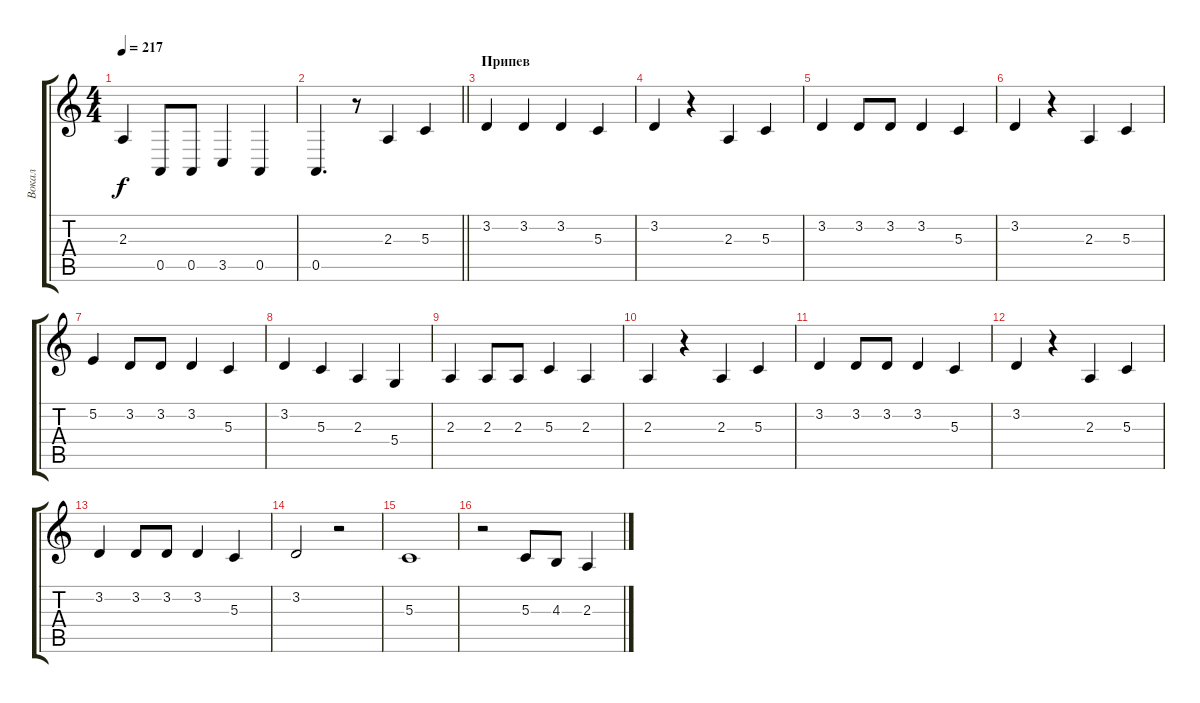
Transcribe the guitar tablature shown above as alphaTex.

\track ("Вокал" "Вокал") {instrument tenorsax}
\staff {score tabs}
\tuning (E4 B3 G3 D3 A2 E2) {hide}
\ts (4 4)
\tempo 217
\clef g2
\ks c
2.3.4{dy f} 0.5.8 0.5.8 3.5.4 0.5.4 |
\barLineRight lightlight
0.5.4{d} r.8 2.3.4 5.3.4 |
\section ("" "Припев")
3.2.4 3.2.4 3.2.4 5.3.4 |
3.2.4 r.4 2.3.4 5.3.4 |
3.2.4 3.2.8 3.2.8 3.2.4 5.3.4 |
3.2.4 r.4 2.3.4 5.3.4 |
5.2.4 3.2.8 3.2.8 3.2.4 5.3.4 |
3.2.4 5.3.4 2.3.4 5.4.4 |
2.3.4 2.3.8 2.3.8 5.3.4 2.3.4 |
2.3.4 r.4 2.3.4 5.3.4 |
3.2.4 3.2.8 3.2.8 3.2.4 5.3.4 |
3.2.4 r.4 2.3.4 5.3.4 |
3.2.4 3.2.8 3.2.8 3.2.4 5.3.4 |
3.2.2 r.2 |
5.3.1 |
r.2 5.3.8 4.3.8 2.3.4
